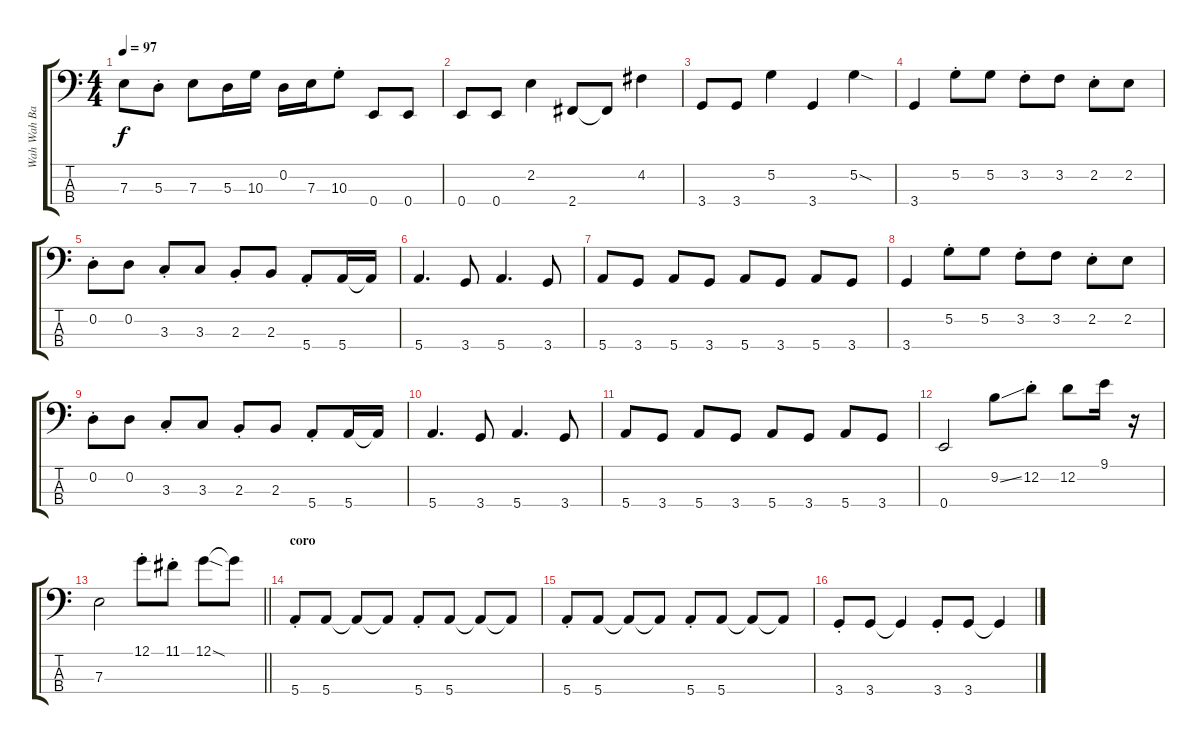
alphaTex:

\track ("Wah Wah Bass" "Wah Wah Ba") {instrument synthbass1 bank 255}
\staff {score tabs}
\tuning (G2 D2 A1 E1) {hide}
\ts (4 4)
\tempo 97
\clef f4
\ks c
7.3.8{dy f} 5.3{st}.8 7.3.8 5.3.16 10.3.16 0.2.16 7.3.16 10.3{st}.8 0.4.8 0.4.8 |
0.4.8 0.4.8 2.2.4 2.4.8 2.4{t}.8 4.2.4 |
3.4.8 3.4.8 5.2.4 3.4.4 5.2{sod}.4 |
3.4.4 5.2{st}.8 5.2.8 3.2{st}.8 3.2.8 2.2{st}.8 2.2.8 |
0.2{st}.8 0.2.8 3.3{st}.8 3.3.8 2.3{st}.8 2.3.8 5.4{st}.8 5.4.16 5.4{t}.16 |
5.4.4{d} 3.4.8 5.4.4{d} 3.4.8 |
5.4.8 3.4.8 5.4.8 3.4.8 5.4.8 3.4.8 5.4.8 3.4.8 |
3.4.4 5.2{st}.8 5.2.8 3.2{st}.8 3.2.8 2.2{st}.8 2.2.8 |
0.2{st}.8 0.2.8 3.3{st}.8 3.3.8 2.3{st}.8 2.3.8 5.4{st}.8 5.4.16 5.4{t}.16 |
5.4.4{d} 3.4.8 5.4.4{d} 3.4.8 |
5.4.8 3.4.8 5.4.8 3.4.8 5.4.8 3.4.8 5.4.8 3.4.8 |
0.4.2 9.2{ss}.8 12.2{st}.8 12.2.8 9.1.16 r.16 |
\barLineRight lightlight
7.3.2 12.1{st}.8 11.1{st}.8 12.1{sod}.8 12.1{t}.8 |
\section ("" "coro")
5.4{st}.8 5.4.8 5.4{t}.8 5.4{t}.8 5.4{st}.8 5.4.8 5.4{t}.8 5.4{t}.8 |
5.4{st}.8 5.4.8 5.4{t}.8 5.4{t}.8 5.4{st}.8 5.4.8 5.4{t}.8 5.4{t}.8 |
3.4{st}.8 3.4.8 3.4{t}.4 3.4{st}.8 3.4.8 3.4{t}.4
